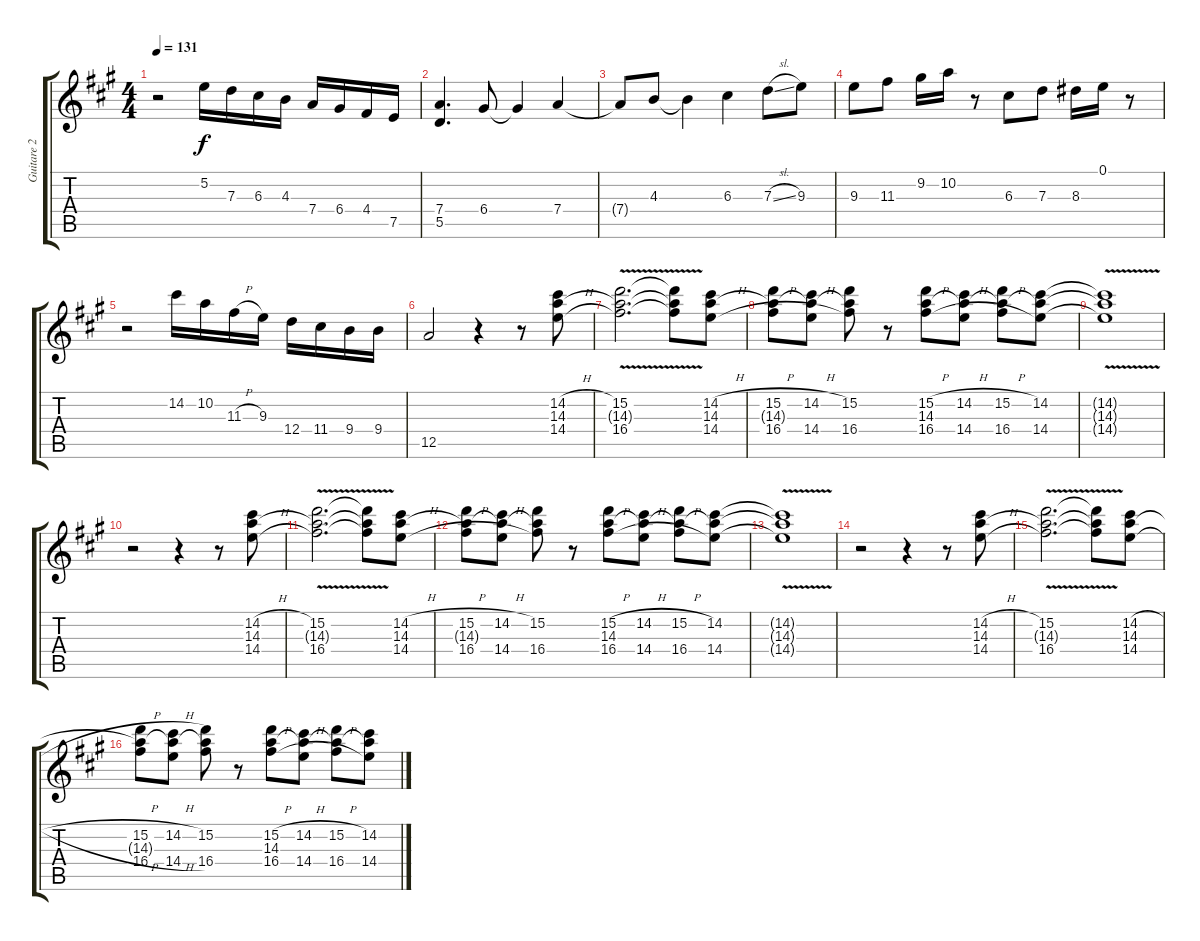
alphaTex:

\track ("Guitare 2" "Guitare 2") {instrument overdrivenguitar}
\staff {score tabs}
\tuning (E4 B3 G3 D3 A2 E2) {hide}
\ts (4 4)
\tempo 131
\clef g2
\ks a
r.2{dy f} 5.2.16 7.3.16 6.3.16 4.3.16 7.4.16 6.4.16 4.4.16 7.5.16 |
(7.4 5.5).4{d} 6.4.8 6.4{t}.4 7.4.4 |
7.4{t}.8 4.3.8 4.3{t}.4 6.3.4 7.3{sl}.8 9.3.8 |
9.3.8 11.3.8 9.2.16 10.2.16 r.8 6.3.8 7.3.8 8.3.16 0.1.16 r.8 |
r.2 14.2.16 10.2.16 11.3{h}.16 9.3.16 12.4.16 11.4.16 9.4.16 9.4.16 |
12.5.2 r.4 r.8 (14.2{h} 14.3 14.4{h}).8 |
(15.2{v} 14.3{v t} 16.4{v}).2{d} (15.2{t} 14.3{t} 16.4{t}).8 (14.2{h} 14.3 14.4{h}).8 |
(15.2{h} 14.3{t} 16.4{h}).8 (14.2{h} 14.3{t} 14.4{h}).8 (15.2 14.3{t} 16.4).8 r.8 (15.2{h} 14.3 16.4{h}).8 (14.2{h} 14.3{t} 14.4{h}).8 (15.2{h} 14.3{t} 16.4{h}).8 (14.2 14.3{t} 14.4).8 |
(14.2{v t} 14.3{v t} 14.4{v t}).1 |
r.2 r.4 r.8 (14.2{h} 14.3 14.4{h}).8 |
(15.2{v} 14.3{v t} 16.4{v}).2{d} (15.2{t} 14.3{t} 16.4{t}).8 (14.2{h} 14.3 14.4{h}).8 |
(15.2{h} 14.3{t} 16.4{h}).8 (14.2{h} 14.3{t} 14.4{h}).8 (15.2 14.3{t} 16.4).8 r.8 (15.2{h} 14.3 16.4{h}).8 (14.2{h} 14.3{t} 14.4{h}).8 (15.2{h} 14.3{t} 16.4{h}).8 (14.2 14.3{t} 14.4).8 |
(14.2{v t} 14.3{v t} 14.4{v t}).1 |
r.2 r.4 r.8 (14.2{h} 14.3 14.4{h}).8 |
(15.2{v} 14.3{v t} 16.4{v}).2{d} (15.2{t} 14.3{t} 16.4{t}).8 (14.2{h} 14.3 14.4{h}).8 |
(15.2{h} 14.3{t} 16.4{h}).8 (14.2{h} 14.3{t} 14.4{h}).8 (15.2 14.3{t} 16.4).8 r.8 (15.2{h} 14.3 16.4{h}).8 (14.2{h} 14.3{t} 14.4{h}).8 (15.2{h} 14.3{t} 16.4{h}).8 (14.2 14.3{t} 14.4).8
